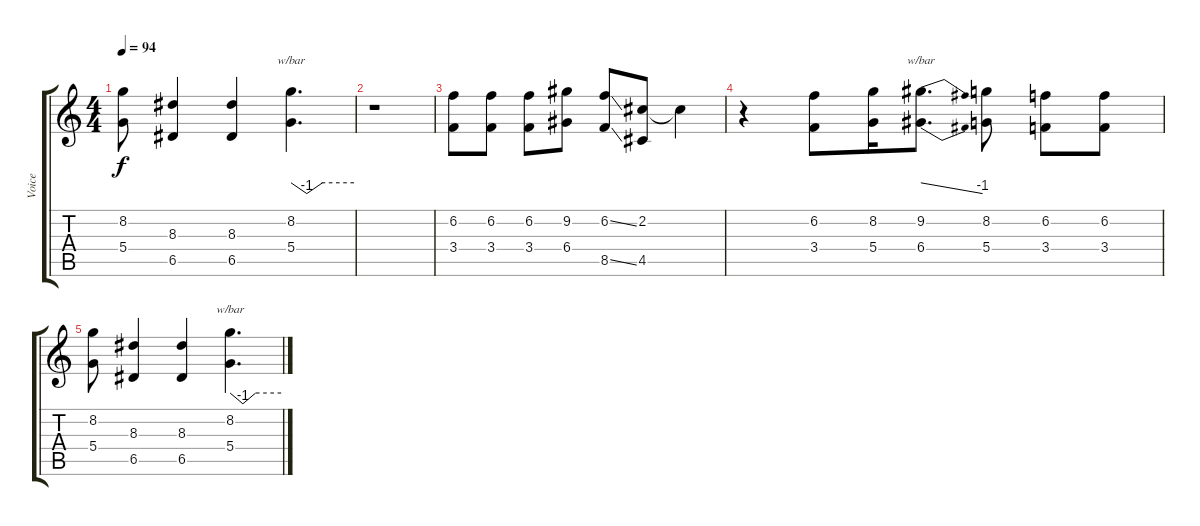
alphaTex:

\track ("Voice" "Voice") {instrument distortionguitar}
\staff {score tabs}
\tuning (E4 B3 G3 D3 A2 E2) {hide}
\ts (4 4)
\tempo 94
\clef g2
\ks c
(8.2 5.4).8{dy f} (8.3 6.5).4 (8.3 6.5).4 (8.2 5.4).4{d tbe (custom default 0 0 15 -4 30 0 60 0)} |
r.1 |
(6.2 3.4).8 (6.2 3.4).8 (6.2 3.4).8 (9.2 6.4).8 (6.2{ss} 8.5{ss}).8 (2.2 4.5).8 2.2{t}.4 |
r.4 (6.2 3.4).8 (8.2 5.4).16 (9.2 6.4).8{d tbe (dive default 0 0 60 -4)} (8.2 5.4).8 (6.2 3.4).8 (6.2 3.4).8 |
(8.2 5.4).8 (8.3 6.5).4 (8.3 6.5).4 (8.2 5.4).4{d tbe (custom default 0 0 15 -4 30 0 60 0)}
